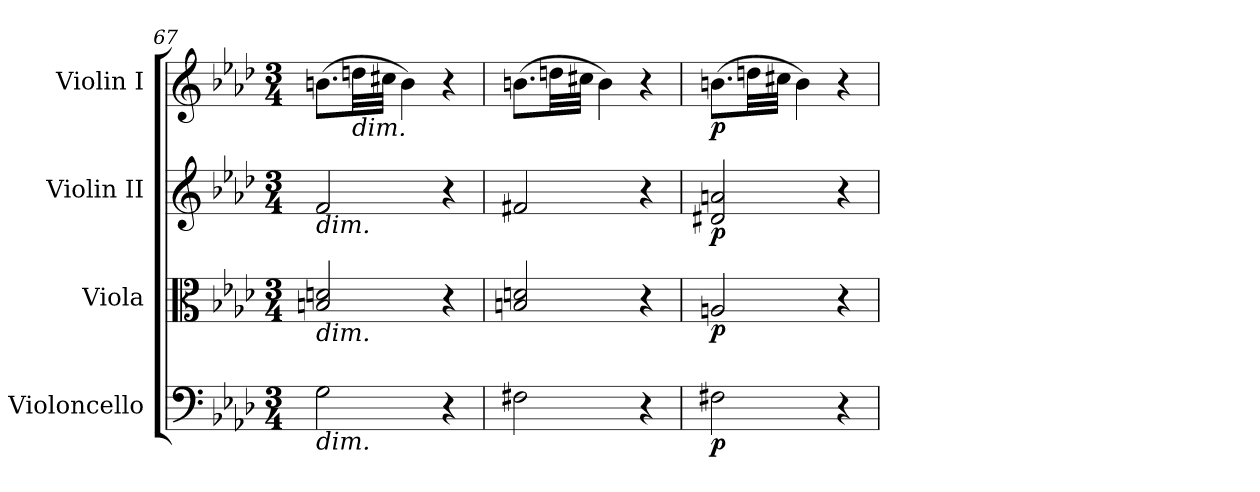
**kern	**dynam	**kern	**dynam	**kern	**dynam	**kern	**dynam
*part4	*part4	*part3	*part3	*part2	*part2	*part1	*part1
*staff4	*staff4	*staff3	*staff3	*staff2	*staff2	*staff1	*staff1
*I"Violoncello	*	*I"Viola	*	*I"Violin II	*	*I"Violin I	*
*I'Vc	*	*I'Vla	*	*I'Vln	*	*I'Vln	*
!!LO:LB:g=z
*clefF4	*	*clefC3	*	*clefG2	*	*clefG2	*
*k[b-e-a-d-]	*	*k[b-e-a-d-]	*	*k[b-e-a-d-]	*	*k[b-e-a-d-]	*
*M3/4	*	*M3/4	*	*M3/4	*	*M3/4	*
=67	=67	=67	=67	=67	=67	=67	=67
!	!	!	!	!LO:TX:b:i:t=dim.	!	!	!
!	!	!LO:TX:b:i:t=dim.	!	!	!	!	!
!LO:TX:b:i:t=dim.	!	!	!	!	!	!	!
!	!	!	!	!	!	!	!LO:DY:b
!	!	!	!	!	!	!	!LO:DY:n=1:b
!	!	!	!	!	!	!	!LO:DY:n=2:b
2G\	.	2Bn/ 2dn/	.	2f/	.	(>8.bn\L	other-dynamics f other-dynamics
!	!	!	!	!	!	!LO:TX:b:i:t=dim.	!
.	.	.	.	.	.	32ddn\LL	.
.	.	.	.	.	.	32cc#X\JJJ	.
.	.	.	.	.	.	4b\)	.
4r	.	4r	.	4r	.	4r	.
=68	=68	=68	=68	=68	=68	=68	=68
2F#X\	.	2Bn/ 2dn/	.	2f#X/	.	(>8.bn\L	.
.	.	.	.	.	.	32ddn\LL	.
.	.	.	.	.	.	32cc#X\JJJ	.
.	.	.	.	.	.	4b\)	.
4r	.	4r	.	4r	.	4r	.
=69	=69	=69	=69	=69	=69	=69	=69
!	!LO:DY:b	!	!LO:DY:b	!	!LO:DY:b	!	!LO:DY:b
2F#X\	p	2An/	p	2d#X/ 2an/	p	(>8.bn\L	p
.	.	.	.	.	.	32ddn\LL	.
.	.	.	.	.	.	32cc#X\JJJ	.
.	.	.	.	.	.	4b\)	.
4r	.	4r	.	4r	.	4r	.
=	=	=	=	=	=	=	=
*-	*-	*-	*-	*-	*-	*-	*-
